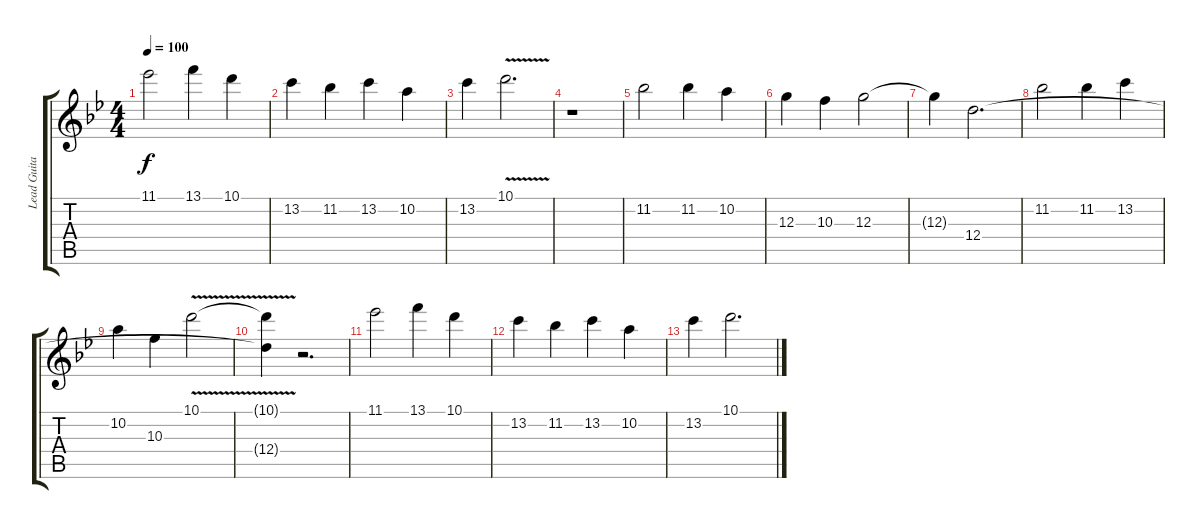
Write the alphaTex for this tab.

\track ("Lead Guitar" "Lead Guita") {instrument electricguitarjazz}
\staff {score tabs}
\tuning (E4 B3 G3 D3 A2 E2) {hide}
\ts (4 4)
\tempo 100
\clef g2
\ks bb
11.1.2{dy f} 13.1.4 10.1.4 |
13.2.4 11.2.4 13.2.4 10.2.4 |
13.2.4 10.1{v}.2{d} |
r.1 |
11.2.2 11.2.4 10.2.4 |
12.3.4 10.3.4 12.3.2 |
12.3{t}.4 12.4.2{d} |
11.2.2 11.2.4 13.2.4 |
10.2.4 10.3.4 10.1{v}.2 |
(10.1{t} 12.4{t}).4 r.2{d} |
11.1.2 13.1.4 10.1.4 |
13.2.4 11.2.4 13.2.4 10.2.4 |
13.2.4 10.1.2{d}
